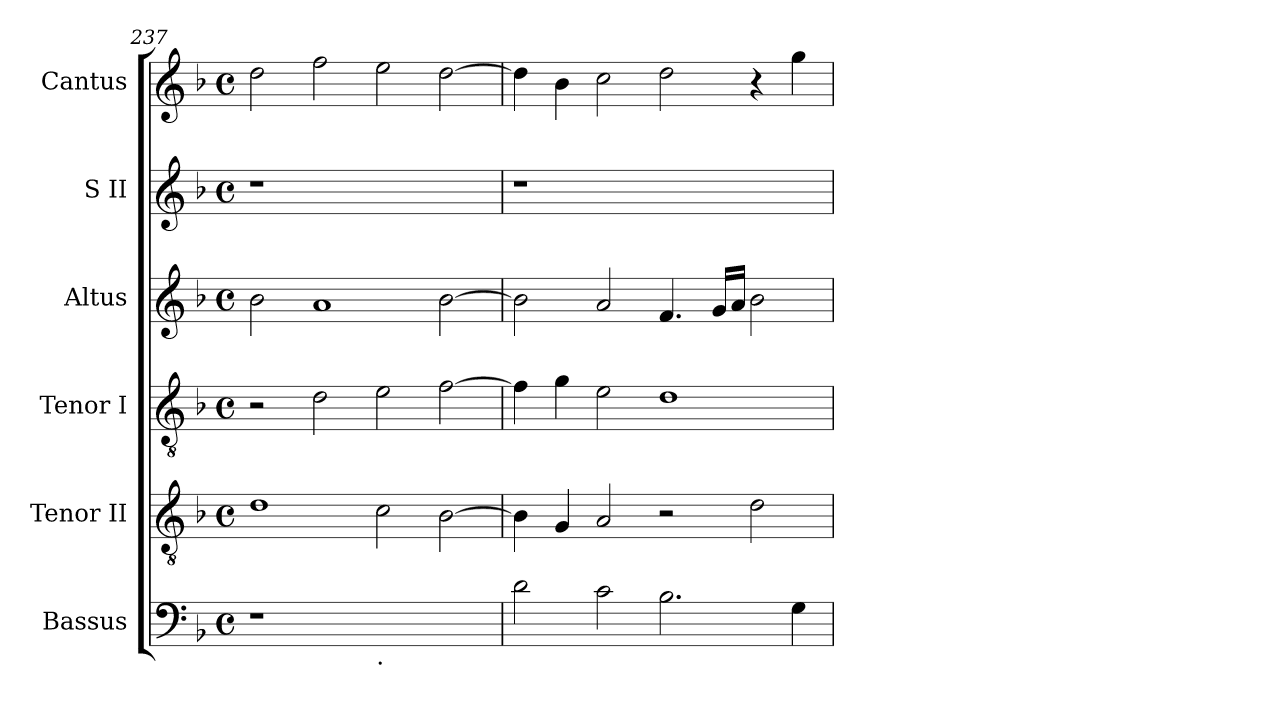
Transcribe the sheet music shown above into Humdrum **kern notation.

**kern	**kern	**kern	**kern	**kern	**kern
*part6	*part5	*part4	*part3	*part2	*part1
*staff6	*staff5	*staff4	*staff3	*staff2	*staff1
*I"Bassus	*I"Tenor II	*I"Tenor I	*I"Altus	*I"S II	*I"Cantus
*I'B	*I'T II	*I'T I	*I'A	*	*
*clefF4	*clefGv2	*clefGv2	*clefG2	*clefG2	*clefG2
*k[b-]	*k[b-]	*k[b-]	*k[b-]	*k[b-]	*k[b-]
*F:	*F:	*F:	*F:	*F:	*F:
*M4/4	*M4/4	*M4/4	*M4/4	*M4/4	*M4/4
*met(c)	*met(c)	*met(c)	*met(c)	*met(c)	*met(c)
=237	=237	=237	=237	=237	=237
1r	1d	2r	2b-\	1r	2dd\
.	.	2d\	1a	.	2ff\
!LO:TX:b:t=.	!	!	!	!	!
1ryy	2c\	2e\	.	1ryy	2ee\
.	[>2B-\	[>2f\	[>2b-\	.	[>2dd\
=238	=238	=238	=238	=238	=238
2d\	4B-\]	4f\]	2b-\]	1r	4dd\]
.	4G/	4g\	.	.	4b-\
2c\	2A/	2e\	2a/	.	2cc\
2.B-\	2r	1d	4.f/	1ryy	2dd\
.	.	.	16g/LL	.	.
.	.	.	16a/JJ	.	.
.	2d\	.	2b-\	.	4r
4G\	.	.	.	.	4gg\
=	=	=	=	=	=
*-	*-	*-	*-	*-	*-
